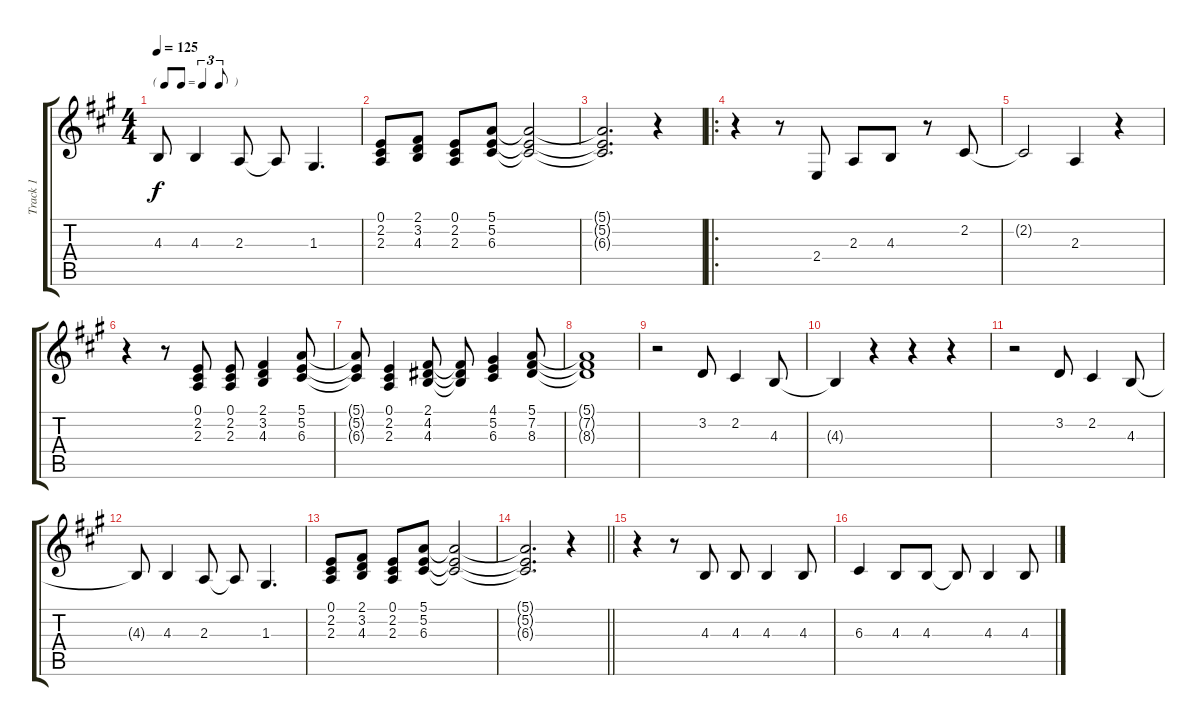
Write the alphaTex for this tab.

\track ("Track 1" "Track 1") {instrument tenorsax}
\staff {score tabs}
\tuning (E4 B3 G3 D3 A2 E2) {hide}
\ts (4 4)
\tf triplet8th
\tempo 125
\clef g2
\ks a
4.3{t}.8{dy f} 4.3.4 2.3.8 2.3{t}.8 1.3.4{d} |
(0.1 2.2 2.3).8 (2.1 3.2 4.3).8 (0.1 2.2 2.3).8 (5.1 5.2 6.3).8 (5.1{t} 5.2{t} 6.3{t}).2 |
(5.1{t} 5.2{t} 6.3{t}).2{d} r.4 |
\ro
r.4 r.8 2.4.8 2.3.8 4.3.8 r.8 2.2.8 |
2.2{t}.2 2.3.4 r.4 |
r.4 r.8 (0.1 2.2 2.3).8 (0.1 2.2 2.3).8 (2.1 3.2 4.3).4 (5.1 5.2 6.3).8 |
(5.1{t} 5.2{t} 6.3{t}).8 (0.1 2.2 2.3).4 (2.1 4.2 4.3).8 (2.1{t} 4.2{t} 4.3{t}).8 (4.1 5.2 6.3).4 (5.1 7.2 8.3).8 |
(5.1{t} 7.2{t} 8.3{t}).1 |
r.2 3.2.8 2.2.4 4.3.8 |
4.3{t}.4 r.4 r.4 r.4 |
r.2 3.2.8 2.2.4 4.3.8 |
4.3{t}.8 4.3.4 2.3.8 2.3{t}.8 1.3.4{d} |
(0.1 2.2 2.3).8 (2.1 3.2 4.3).8 (0.1 2.2 2.3).8 (5.1 5.2 6.3).8 (5.1{t} 5.2{t} 6.3{t}).2 |
\barLineRight lightlight
(5.1{t} 5.2{t} 6.3{t}).2{d} r.4 |
r.4 r.8 4.3.8 4.3.8 4.3.4 4.3.8 |
6.3.4 4.3.8 4.3.8 4.3{t}.8 4.3.4 4.3.8
